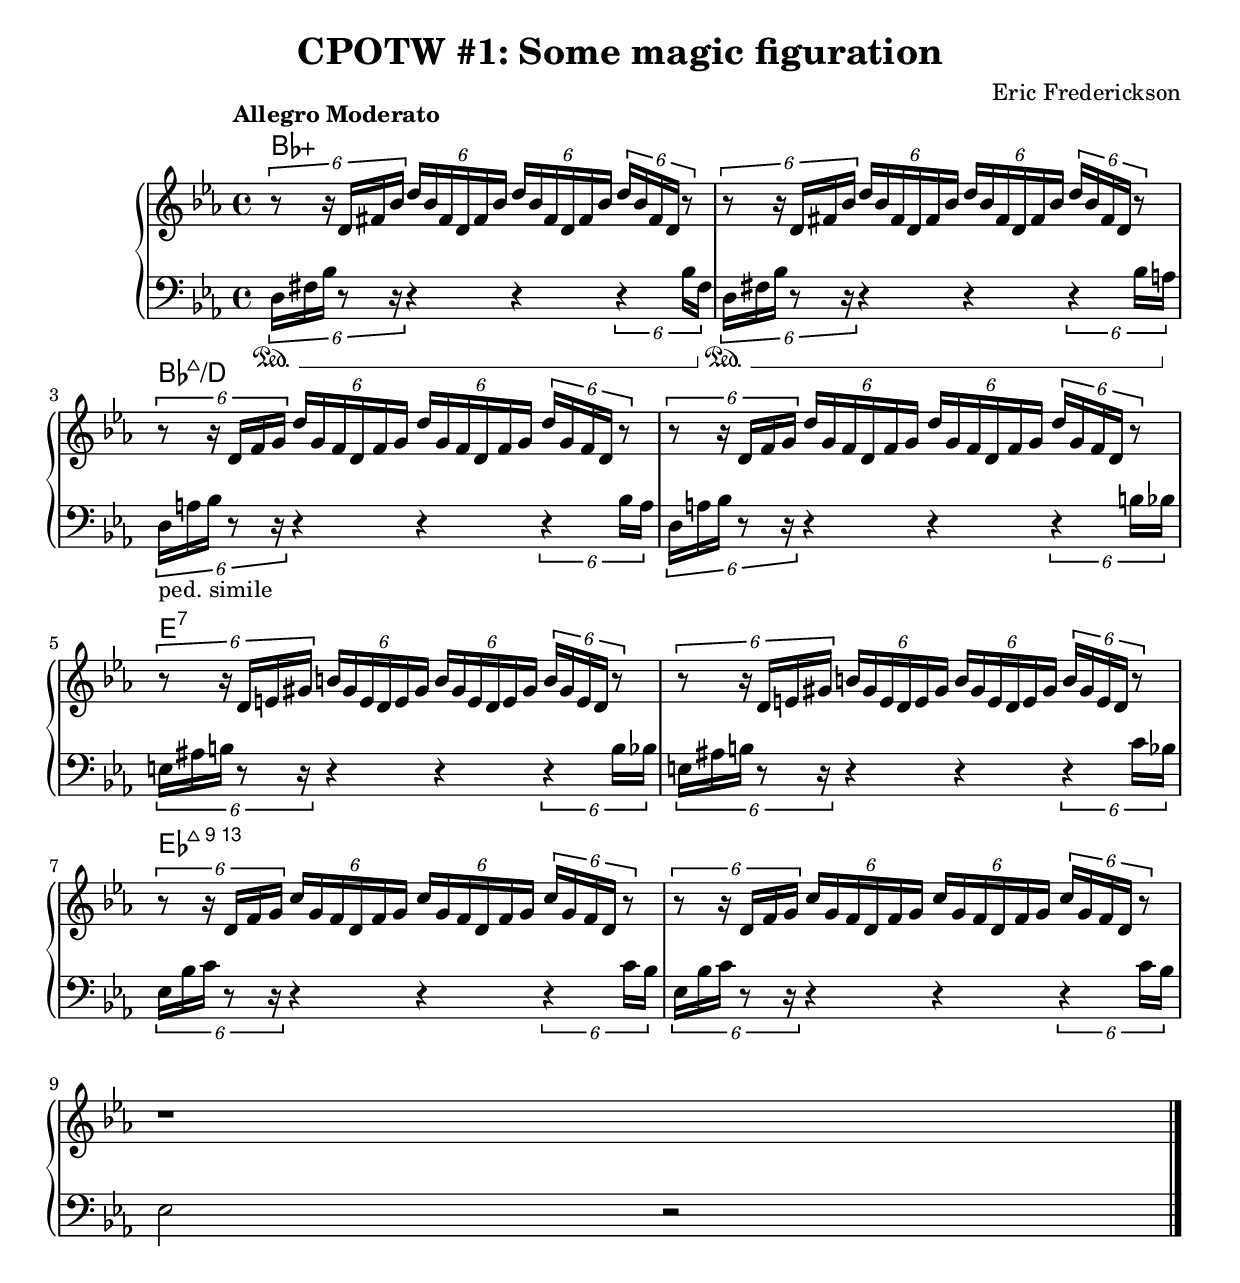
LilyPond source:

\version "2.24.1"

\header {
  title = "CPOTW #1: Some magic figuration"
  composer = "Eric Frederickson"
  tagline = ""
}

\score {
  \new PianoStaff
  <<
    \chords {
      \set chordChanges = ##t
      bes1*2:aug bes:maj7/d e:7 ees:maj13
    }
    \new Staff \relative {
      \clef "treble"
      \time 4/4
      \tempo "Allegro Moderato"
      \key ees \major
      \tuplet 6/4 { r8 r16 d' fis bes }
      \tuplet 6/4 { d bes fis d fis bes }
      \tuplet 6/4 { d bes fis d fis bes }
      \tuplet 6/4 { d bes fis d r8 } |
      \tuplet 6/4 { r8 r16 d fis bes }
      \tuplet 6/4 { d bes fis d fis bes }
      \tuplet 6/4 { d bes fis d fis bes }
      \tuplet 6/4 { d bes fis d r8 } | \break

      \tuplet 6/4 { r8 r16 d f g }
      \tuplet 6/4 { d' g, f d f g }
      \tuplet 6/4 { d' g, f d f g }
      \tuplet 6/4 { d' g, f d r8 } |
      \tuplet 6/4 { r8 r16 d f g }
      \tuplet 6/4 { d' g, f d f g }
      \tuplet 6/4 { d' g, f d f g }
      \tuplet 6/4 { d' g, f d r8 } | \break

      \tuplet 6/4 { r8 r16 d e gis }
      \tuplet 6/4 { b gis e d e gis }
      \tuplet 6/4 { b gis e d e gis }
      \tuplet 6/4 { b gis e d r8 } |
      \tuplet 6/4 { r8 r16 d e gis }
      \tuplet 6/4 { b gis e d e gis }
      \tuplet 6/4 { b gis e d e gis }
      \tuplet 6/4 { b gis e d r8 } | \break

      \tuplet 6/4 { r8 r16 d f g }
      \tuplet 6/4 { c g f d f g }
      \tuplet 6/4 { c g f d f g }
      \tuplet 6/4 { c g f d r8 } |
      \tuplet 6/4 { r8 r16 d f g }
      \tuplet 6/4 { c g f d f g }
      \tuplet 6/4 { c g f d f g }
      \tuplet 6/4 { c g f d r8 } | \break

      r1 |
    }

    \new Staff {
      \set Staff.pedalSustainStyle = #'mixed
      \clef "bass"
      \time 4/4
      \key ees \major
      \tuplet 6/4 { d16\sustainOn fis bes r8 r16 }
      r4
      r
      \tuplet 6/4 { r4 bes16 fis\sustainOff } |
      \tuplet 6/4 { d16\sustainOn fis bes r8 r16 }
      r4
      r
      \tuplet 6/4 { r4 bes16 a\sustainOff } |
      
      \tuplet 6/4 { d16_"ped. simile" a bes r8 r16 }
      r4
      r
      \tuplet 6/4 { r4 bes16 a } |
      \tuplet 6/4 { d16 a bes r8 r16 }
      r4
      r
      \tuplet 6/4 { r4 b16 bes } |

      \tuplet 6/4 { e16 ais b r8 r16 }
      r4
      r
      \tuplet 6/4 { r4 b16 bes } |
      \tuplet 6/4 { e16 ais b r8 r16 }
      r4
      r
      \tuplet 6/4 { r4 c'16 bes } |

      \tuplet 6/4 { ees16 bes c' r8 r16 }
      r4
      r
      \tuplet 6/4 { r4 c'16 bes } |
      \tuplet 6/4 { ees16 bes c' r8 r16 }
      r4
      r
      \tuplet 6/4 { r4 c'16 bes } |

      ees2 r2 \bar "|."
    }
  >>
}

